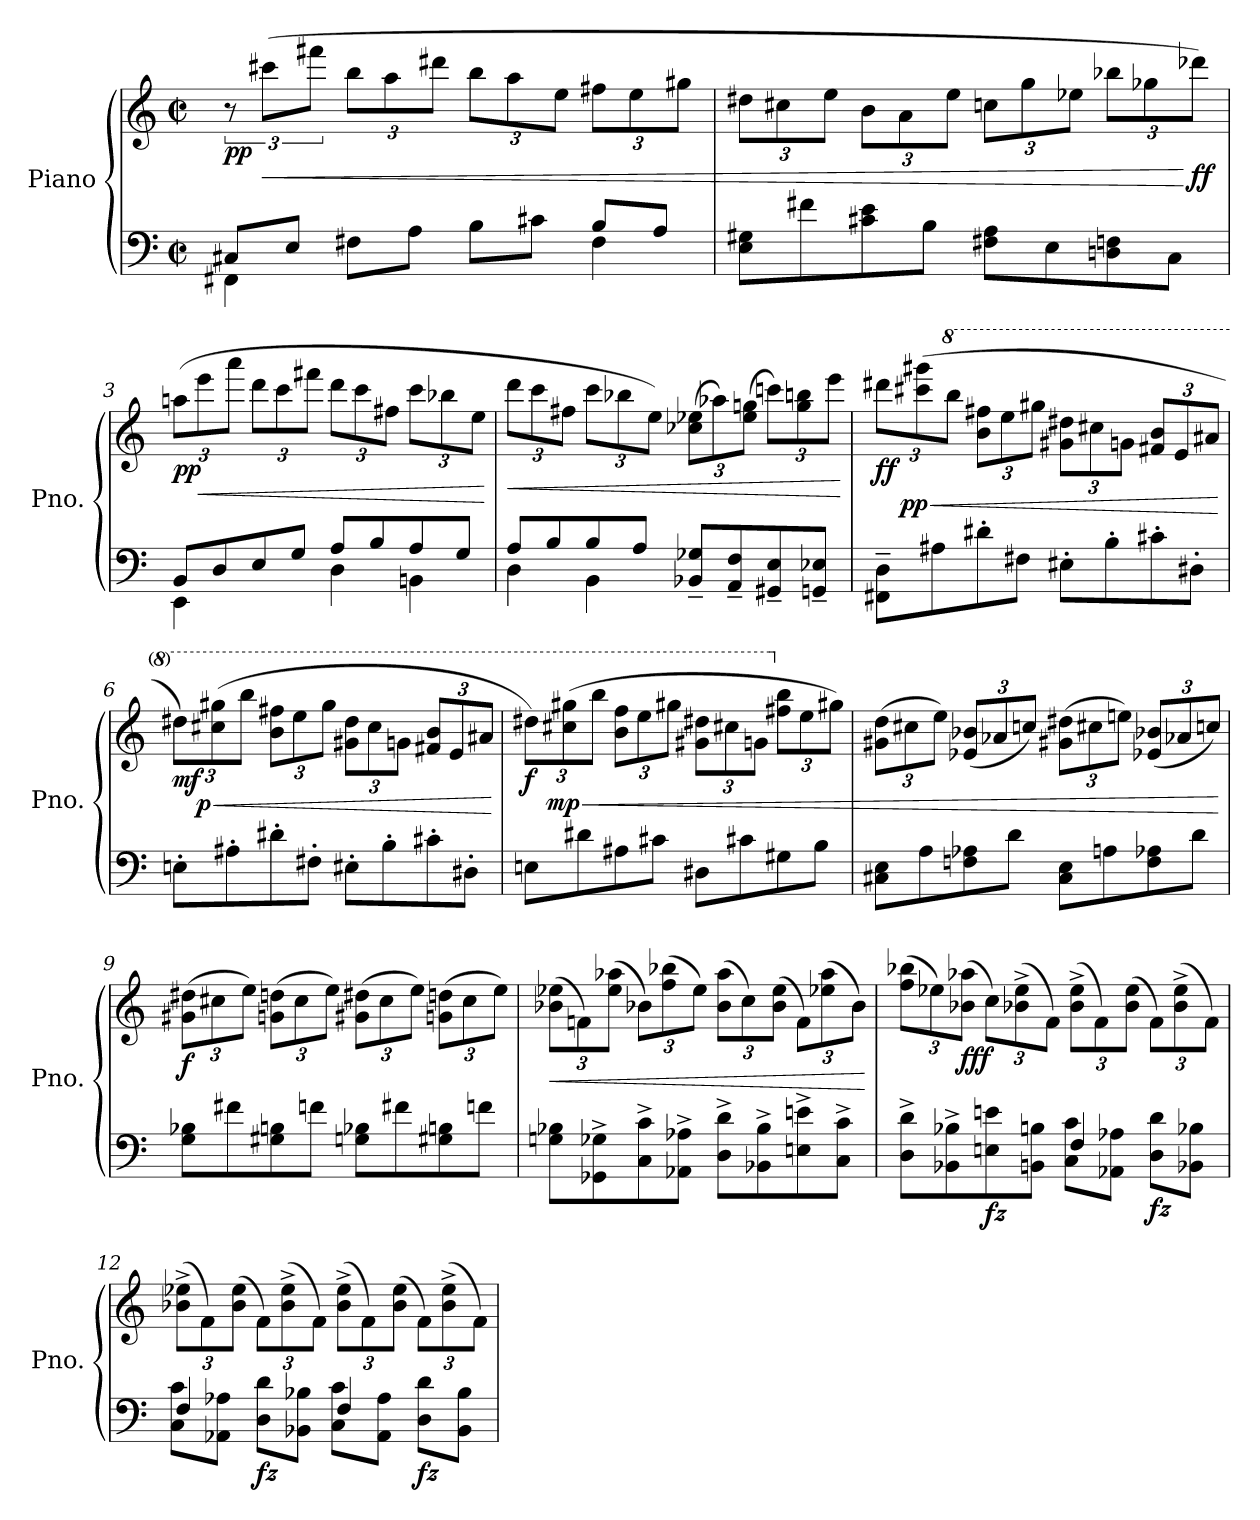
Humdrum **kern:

**kern	**kern	**dynam
*part1	*part1	*part1
*staff2	*staff1	*staff1/2
*I"Piano	*	*
*I'Pno.	*	*
*clefF4	*clefG2	*
*k[]	*k[]	*
*M2/2	*M2/2	*
*met(c|)	*met(c|)	*
*MM160	*MM160	*
=1	=1	=1
*^	*	*
!	!	!	!LO:DY:b
8C#X/L	4FF#X\	12r	pp
!	!	!	!LO:HP:b
.	.	(>12ccc#X\L	<
8E/J	.	.	.
.	.	12fff#X\J	.
*	*	*Xbrackettup	*
8F#X\L	2ryy	12bb\L	.
.	.	12aa\	.
8A\J	.	.	.
.	.	12ddd#X\J	.
8B\L	.	12bb\L	.
.	.	12aa\	.
8c#X\J	.	.	.
.	.	12ee\J	.
8B/L	4F#\	12ff#X\L	.
.	.	12ee\	.
8A/J	.	.	.
.	.	12gg#X\J	.
*v	*v	*	*
=2	=2	=2
8E\ 8G#X\L	12dd#X\L	.
.	12cc#X\	.
8f#X\	.	.
.	12ee\J	.
8c#X\ 8e\	12b\L	.
.	12a\	.
8B\J	.	.
.	12ee\J	.
8F#X\ 8A\L	12ccn\L	.
.	12gg\	.
8E\	.	.
.	12ee-X\J	.
8Dn\ 8Fn\	12bb-X\L	.
.	12gg-X\	.
8C\J	.	.
!	!	!LO:DY:n=1:b
.	12ddd-X\J)	[ ff
!!LO:LB:g=z
=3	=3	=3
*^	*	*
!	!	!	!LO:DY:b
8BB/L	4EE\	(>12aan\L	pp
!	!	!	!LO:HP:b
.	.	12eee\	<
8D/	.	.	.
.	.	12aaa\J	.
8E/	4ryy	12ddd\L	.
.	.	12ccc\	.
8G/J	.	.	.
.	.	12fff#X\J	.
8A/L	4D\	12ddd\L	.
.	.	12ccc\	.
8B/	.	.	.
.	.	12ff#X\J	.
8A/	4BBni\	12ccc\L	.
.	.	12bb-X\	.
8G/J	.	.	.
.	.	12ee\J	.
*v	*v	*	*
.	.	[
=4	=4	=4
*^	*	*
!	!	!	!LO:HP:b
8A/L	4D\	12ddd\L	<
.	.	12ccc\	.
8B/	.	.	.
.	.	12ff#X\J	.
8B/	4BB\	12ccc\L	.
.	.	12bb-X\	.
8A/J	.	.	.
.	.	12ee\J)	.
8BB-X/~ 8G-X/~L	2ryy	(>12cc-X\ 12ee-X\L	.
.	.	12aa-X\)	.
8AA/~ 8F/~	.	.	.
.	.	(>12ee-\ 12ggn\J	.
8GG#X/~ 8E/~	.	12cccn\L)	.
.	.	12gg\ 12bbn\	.
8GGn/~ 8E-X/~J	.	.	.
.	.	12eee\J	.
*v	*v	*	*
.	.	[
!!LO:LB:g=z
=5	=5	=5
!	!	!LO:DY:b
8FF#X\~ 8D\~L	12ddd#X\L	ff
!	!	!LO:HP:b
!	!	!LO:DY:n=1:b
.	(>12ccc#X\ 12ggg#X\	< pp
8A#X\	.	.
*	*8va	*
.	12bbb\J	.
8d#X'\	12bb\ 12fff#X\L	.
.	12eee\	.
8F#X\J	.	.
.	12ggg#\J	.
8E#X'\L	12gg#X\ 12ddd#\L	.
.	12ccc#\	.
8B'\	.	.
.	12ggn\J	.
8c#X'\	12ff#X/ 12bb/L	.
.	12ee/	.
8D#X'\J	.	.
.	12aa#X/J	.
.	.	[
=6	=6	=6
!	!	!LO:DY:b
8En'\L	12ddd#X\L)	mf
!	!	!LO:HP:b
!	!	!LO:DY:n=1:b
.	(>12ccc#X\ 12ggg#X\	< p
8A#X'\	.	.
.	12bbb\J	.
8d#X'\	12bb\ 12fff#X\L	.
.	12eee\	.
8F#X'\J	.	.
.	12ggg#\J	.
8E#X'\L	12gg#X\ 12ddd#\L	.
.	12ccc#\	.
8B'\	.	.
.	12ggn\J	.
8c#X'\	12ff#X/ 12bb/L	.
.	12ee/	.
8D#X'\J	.	.
.	12aa#X/J	.
.	.	[
!!LO:LB:g=z
=7	=7	=7
!	!	!LO:DY:b
8En\L	12ddd#X\L)	f
!	!	!LO:HP:b
!	!	!LO:DY:n=1:b
.	(>12ccc#X\ 12ggg#X\	< mp
8d#X\	.	.
.	12bbb\J	.
8A#X\	12bb\ 12fff\L	.
.	12eee\	.
8c#X\J	.	.
.	12ggg#X\J	.
8D#X\L	12gg#X\ 12ddd#X\L	.
.	12ccc#X\	.
8c#X\	.	.
.	12ggn\J	.
*	*X8va	*
8G#X\	12ff#X\ 12bb\L	.
.	12ee\	.
8B\J	.	.
.	12gg#X\J)	.
=8	=8	=8
8C#X\ 8E\L	(>12g#X\ 12dd\L	.
.	12cc#X\	.
8A\	.	.
.	12ee\J)	.
8Fn\ 8A-X\	(<12e-X/ 12b-X/L	.
.	12a-X/	.
8d\J	.	.
.	12ccn/J)	.
8C#\ 8E\L	(>12g#X\ 12dd#X\L	.
.	12cc#X\	.
8An\	.	.
.	12een\J)	.
8F\ 8A-X\	(<12e-X/ 12b-X/L	.
.	12a-X/	.
8d\J	.	.
.	12ccn/J)	.
.	.	[
!!LO:LB:g=z
=9	=9	=9
!	!	!LO:DY:b
8G\ 8B-X\L	(>12g#X\ 12dd#X\L	f
.	12cc#X\	.
8f#X\	.	.
.	12ee\J)	.
8G#X\ 8Bn\	(>12gn\ 12ddn\L	.
.	12cc#\	.
8fn\J	.	.
.	12ee\J)	.
8Gn\ 8B-X\L	(>12g#X\ 12dd#X\L	.
.	12cc#\	.
8f#X\	.	.
.	12ee\J)	.
8G#X\ 8Bn\	(>12gn\ 12ddn\L	.
.	12cc#\	.
8fn\J	.	.
.	12ee\J)	.
=10	=10	=10
!	!	!LO:HP:b
8Gn\ 8B-X\L	(>12b-X\ 12ee-X\L	<
.	12fn\)	.
8GG-X\^ 8G-X\^	.	.
.	(>12ee-\ 12aa-X\J	.
8C\^ 8c\^	12b-X\L)	.
.	(>12ff\ 12bb-X\	.
8AA-X\^ 8A-X\^J	.	.
.	12ee-\J)	.
8D\^ 8d\^L	(>12b-\ 12aa-\L	.
.	12cc\)	.
8BB-X\^ 8B-\^	.	.
.	(>12b-\ 12ee-\J	.
8En\^ 8en\^	12f\L)	.
.	(>12ee-X\ 12aa-\	.
8C\^ 8c\^J	.	.
.	12b-\J)	.
.	.	[
!!LO:PB:g=z
=11	=11	=11
*^	*	*
8D\^ 8d\^L	2ryy	(>12ff\ 12bb-X\L	.
.	.	12ee-X\)	.
8BB-X\^ 8B-X\^	.	.	.
!	!	!	!LO:DY:b
.	.	(>12b-X\ 12aa-X\J	fff
!	!	!	!LO:DY:b=2
8En\ 8en\	.	12cc\L)	fz
.	.	(>12b-X\^ 12ee-\^	.
8BBn\ 8Bn\J	.	.	.
.	.	12f\J)	.
4F/	8C\ 8c\L	(>12b-\^ 12ee-\^L	.
.	.	12f\)	.
.	8AA-X\ 8A-X\J	.	.
.	.	(>12b-\ 12ee-\J	.
!	!	!	!LO:DY:b=2
8D\ 8d\L	4ryy	12f\L)	fz
.	.	(>12b-\^ 12ee-\^	.
8BB-X\ 8B-X\J	.	.	.
.	.	12f\J)	.
=12	=12	=12	=12
4F/	8C\ 8c\L	(>12b-X\^ 12ee-X\^L	.
.	.	12f\)	.
.	8AA-X\ 8A-X\J	.	.
.	.	(>12b-\ 12ee-\J	.
!	!	!	!LO:DY:b=2
8D\ 8d\L	4ryy	12f\L)	fz
.	.	(>12b-\^ 12ee-\^	.
8BB-X\ 8B-X\J	.	.	.
.	.	12f\J)	.
4F/	8C\ 8c\L	(>12b-\^ 12ee-\^L	.
.	.	12f\)	.
.	8AA-\ 8A-\J	.	.
.	.	(>12b-\ 12ee-\J	.
!	!	!	!LO:DY:b=2
8D\ 8d\L	4ryy	12f\L)	fz
.	.	(>12b-\^ 12ee-\^	.
8BB-\ 8B-\J	.	.	.
.	.	12f\J)	.
*v	*v	*	*
=	=	=
*-	*-	*-
